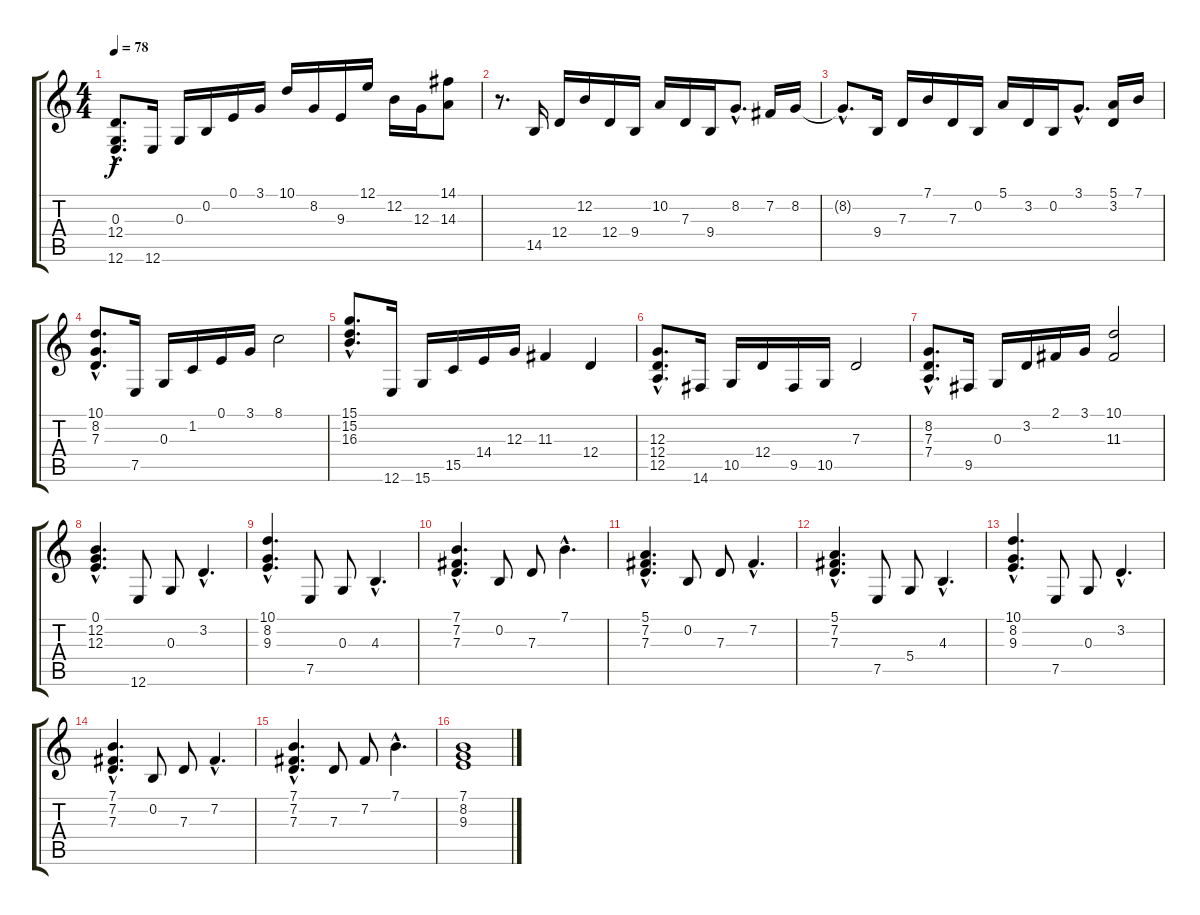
\track "" {instrument acousticgrandpiano}
\staff {score tabs}
\tuning (E4 B3 G3 D3 A2 E2) {hide}
\ts (4 4)
\tempo 78
\clef g2
\ks c
(0.3{hac} 12.4{hac} 12.6{hac}).8{d dy f} 12.6.16 0.3.16 0.2.16 0.1.16 3.1.16 10.1.16 8.2.16 9.3.16 12.1.16 12.2.16 12.3.16 (14.1 14.3).8 |
r.8{d} 14.5.16 12.4.16 12.2.16 12.4.16 9.4.16 10.2.16 7.3.16 9.4.16 8.2{hac}.8{d} 7.2.16 8.2.16 |
8.2{hac t}.8{d} 9.4.16 7.3.16 7.1.16 7.3.16 0.2.16 5.1.16 3.2.16 0.2.16 3.1{hac}.8{d} (5.1 3.2).16 7.1.16 |
(10.1{hac} 8.2{hac} 7.3{hac}).8{d} 7.5.16 0.3.16 1.2.16 0.1.16 3.1.16 8.1.2 |
(15.1{hac} 15.2{hac} 16.3{hac}).8{d} 12.6.16 15.6.16 15.5.16 14.4.16 12.3.16 11.3.4 12.4.4 |
(12.3{hac} 12.4{hac} 12.5{hac}).8{d} 14.6.16 10.5.16 12.4.16 9.5.16 10.5.16 7.3.2 |
(8.2{hac} 7.3{hac} 7.4{hac}).8{d} 9.5.16 0.3.16 3.2.16 2.1.16 3.1.16 (10.1 11.3).2 |
(0.1{hac} 12.2{hac} 12.3{hac}).4{d} 12.6.8 0.3.8 3.2{hac}.4{d} |
(10.1{hac} 8.2{hac} 9.3{hac}).4{d} 7.5.8 0.3.8 4.3{hac}.4{d} |
(7.1{hac} 7.2{hac} 7.3{hac}).4{d} 0.2.8 7.3.8 7.1{hac}.4{d} |
(5.1{hac} 7.2{hac} 7.3{hac}).4{d} 0.2.8 7.3.8 7.2{hac}.4{d} |
(5.1{hac} 7.2{hac} 7.3{hac}).4{d} 7.5.8 5.4.8 4.3{hac}.4{d} |
(10.1{hac} 8.2{hac} 9.3{hac}).4{d} 7.5.8 0.3.8 3.2{hac}.4{d} |
(7.1{hac} 7.2{hac} 7.3{hac}).4{d} 0.2.8 7.3.8 7.2{hac}.4{d} |
(7.1{hac} 7.2{hac} 7.3{hac}).4{d} 7.3.8 7.2.8 7.1{hac}.4{d} |
(7.1 8.2 9.3).1
